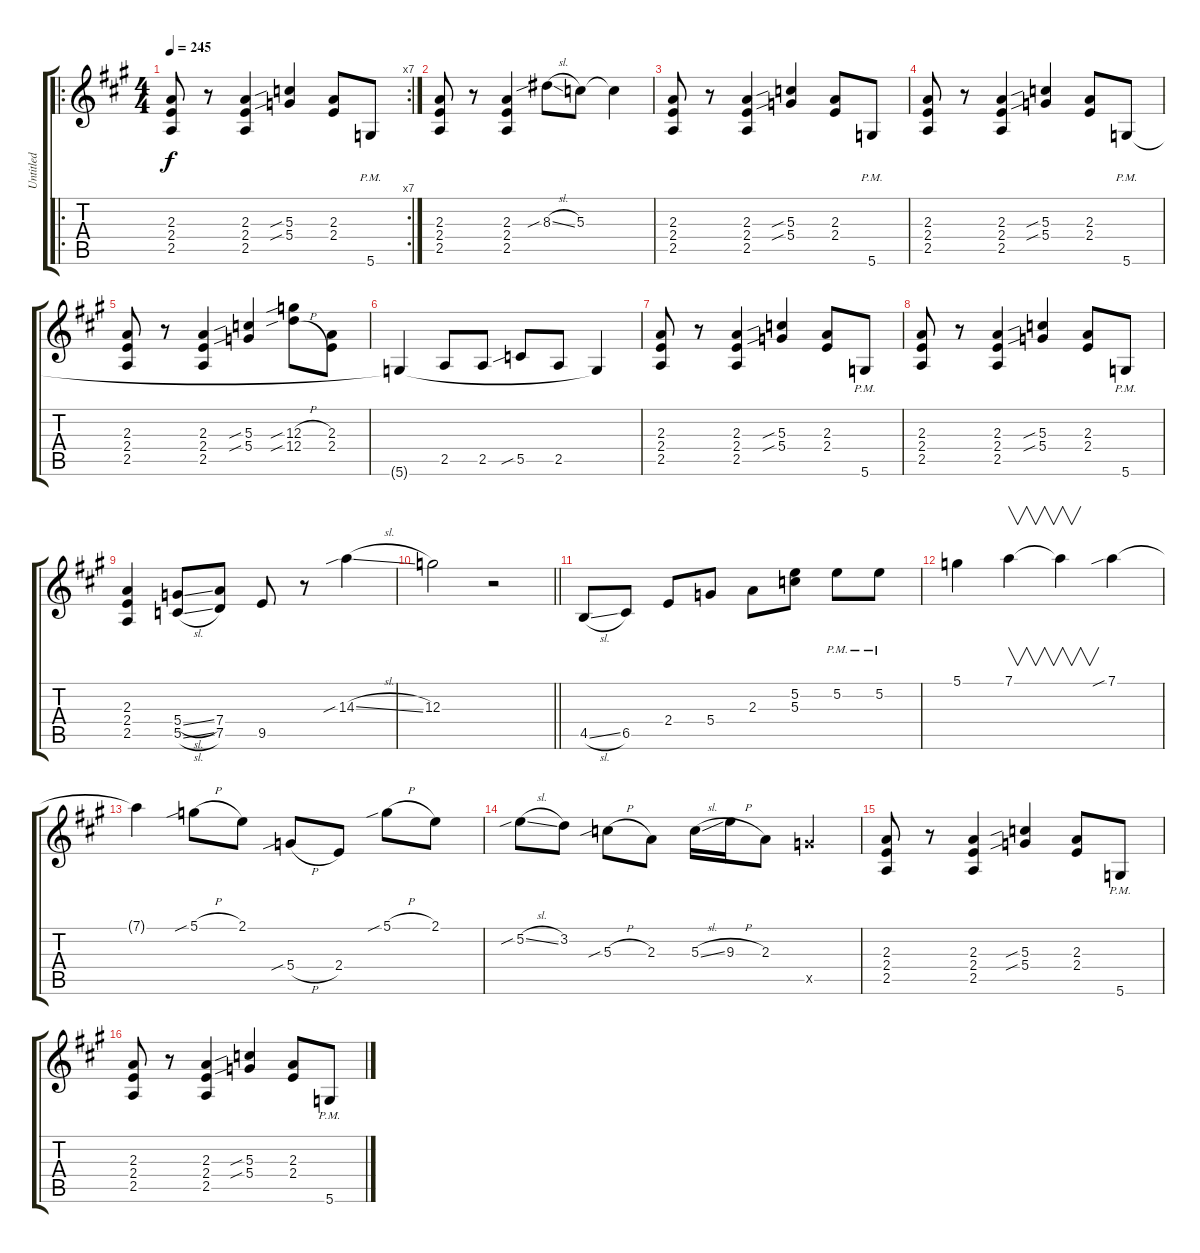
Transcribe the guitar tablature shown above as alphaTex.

\track ("Untitled" "Untitled") {instrument acousticguitarsteel}
\staff {score tabs}
\tuning (D4 B3 G3 D3 G2 D2) {hide}
\ro
\rc 7
\ts (4 4)
\tempo 245
\clef g2
\ks a
(2.3 2.4 2.5).8{dy f instrument acousticguitarsteel} r.8 (2.3 2.4 2.5).4 (5.3{sib} 5.4{sib}).4 (2.3 2.4).8 5.6{pm}.8 |
(2.3 2.4 2.5).8 r.8 (2.3 2.4 2.5).4 8.3{sib sl}.8 5.3.8 5.3{t}.4 |
(2.3 2.4 2.5).8 r.8 (2.3 2.4 2.5).4 (5.3{sib} 5.4{sib}).4 (2.3 2.4).8 5.6{pm}.8 |
(2.3 2.4 2.5).8 r.8 (2.3 2.4 2.5).4 (5.3{sib} 5.4{sib}).4 (2.3 2.4).8 5.6{pm}.8 |
(2.3 2.4 2.5).8 r.8 (2.3 2.4 2.5).4 (5.3{sib} 5.4{sib}).4 (12.3{sib h} 12.4{sib h}).8 (2.3 2.4).8 |
5.6{t}.4 2.5.8 2.5.8 5.5{sib}.8 2.5.8 5.6{t}.4 |
(2.3 2.4 2.5).8 r.8 (2.3 2.4 2.5).4 (5.3{sib} 5.4{sib}).4 (2.3 2.4).8 5.6{pm}.8 |
(2.3 2.4 2.5).8 r.8 (2.3 2.4 2.5).4 (5.3{sib} 5.4{sib}).4 (2.3 2.4).8 5.6{pm}.8 |
(2.3 2.4 2.5).4 (5.4{sl} 5.5{sl}).8 (7.4 7.5).8 9.5.8 r.8 14.3{sib sl}.4 |
\barLineRight lightlight
12.3.2 r.2 |
4.5{sl}.8 6.5.8 2.4.8 5.4.8 2.3.8 (5.2 5.3).8 5.2{pm}.8 5.2{pm}.8 |
5.1.4 7.1.4{v} 7.1{t}.4{v} 7.1{sib}.4 |
7.1{t}.4 5.1{sib h}.8 2.1.8 5.4{sib h}.8 2.4.8 5.1{sib h}.8 2.1.8 |
5.2{sib sl}.8 3.2.8 5.3{sib h}.8 2.3.8 5.3{sl}.16 9.3{h}.16 2.3.8 12.5{x}.4 |
(2.3 2.4 2.5).8 r.8 (2.3 2.4 2.5).4 (5.3{sib} 5.4{sib}).4 (2.3 2.4).8 5.6{pm}.8 |
(2.3 2.4 2.5).8 r.8 (2.3 2.4 2.5).4 (5.3{sib} 5.4{sib}).4 (2.3 2.4).8 5.6{pm}.8
